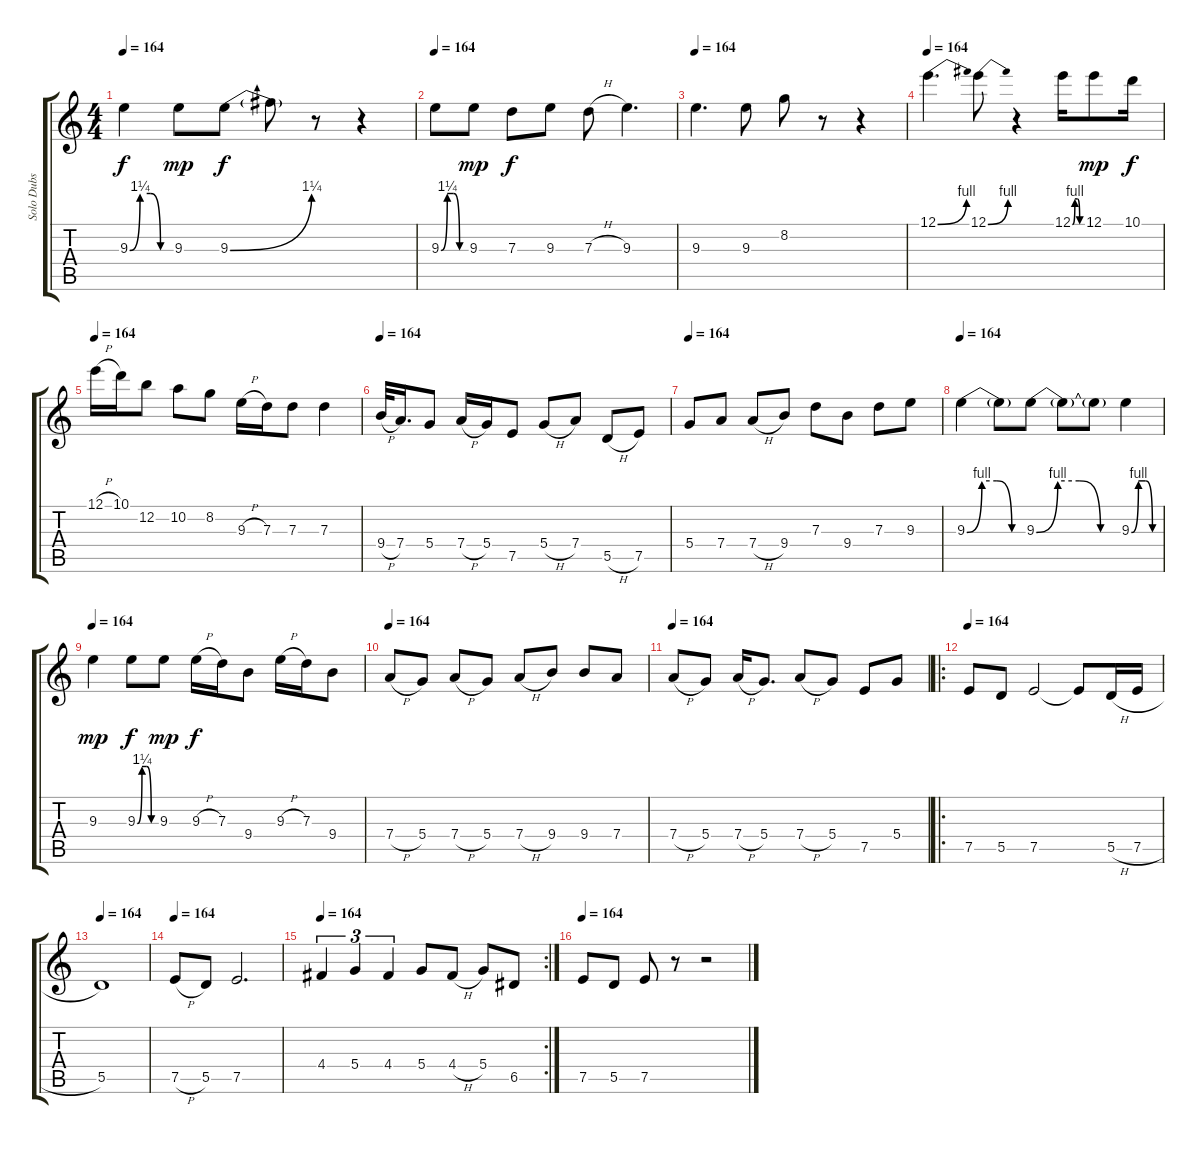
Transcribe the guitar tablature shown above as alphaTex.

\track ("Solo Dubs" "Solo Dubs") {instrument overdrivenguitar}
\staff {score tabs}
\tuning (E4 B3 G3 D3 A2 E2) {hide}
\ts (4 4)
\tempo 164
\clef g2
\ks c
9.3{be (custom 0 0 15 5 30 5 45 0 60 0)}.4{dy f} 9.3.8{dy mp} 9.3{be (bend 0 0 60 5)}.8{dy f} 9.3{t}.8 r.8 r.4 |
\tempo 164
9.3{be (custom 0 0 15 5 30 5 45 0 60 0)}.8 9.3.8{dy mp} 7.3.8{dy f} 9.3.8 7.3{h}.8 9.3.4{d} |
\tempo 164
9.3.4{d} 9.3.8 8.2.8 r.8 r.4 |
\tempo 164
12.1{be (bend 0 0 60 4)}.4{d} 12.1{be (bend 0 0 60 4)}.8 r.4 12.1{be (custom 0 0 15 4 30 4 45 0 60 0)}.16 12.1.8{dy mp} 10.1.16{dy f} |
\tempo 164
12.1{h}.16 10.1.16 12.2.8 10.2.8 8.2.8 9.3{h}.16 7.3.16 7.3.8 7.3.4 |
\tempo 164
9.4{h}.32 7.4.16{d} 5.4.8 7.4{h}.16 5.4.16 7.5.8 5.4{h}.8 7.4.8 5.5{h}.8 7.5.8 |
\tempo 164
5.4.8 7.4.8 7.4{h}.8 9.4.8 7.3.8 9.4.8 7.3.8 9.3.8 |
\tempo 164
9.3{be (custom 0 0 15 4 30 4 45 0 60 0)}.4 9.3{t}.8 9.3{be (custom 0 0 15 4 30 4 45 0 60 0)}.8 9.3{t}.8 9.3{t}.8 9.3{be (custom 0 0 15 4 30 4 45 0 60 0)}.4 |
\tempo 164
9.3.4{dy mp} 9.3{be (custom 0 0 15 5 30 5 45 0 60 0)}.8{dy f} 9.3.8{dy mp} 9.3{h}.16{dy f} 7.3.16 9.4.8 9.3{h}.16 7.3.16 9.4.8 |
\tempo 164
7.4{h}.8 5.4.8 7.4{h}.8 5.4.8 7.4{h}.8 9.4.8 9.4.8 7.4.8 |
\tempo 164
7.4{h}.8 5.4.8 7.4{h}.16 5.4.8{d} 7.4{h}.8 5.4.8 7.5.8 5.4.8 |
\ro
\tempo 164
7.5.8 5.5.8 7.5.2 7.5{t}.8 5.5{h}.16 7.5{h}.16 |
\tempo 164
5.5.1 |
\tempo 164
7.5{h}.8 5.5.8 7.5.2{d} |
\rc 2
\tempo 164
4.4.4{tu (3 2)} 5.4.4{tu (3 2)} 4.4.4{tu (3 2)} 5.4.8 4.4{h}.8 5.4.8 6.5.8 |
\tempo 164
7.5.8 5.5.8 7.5.8 r.8 r.2
